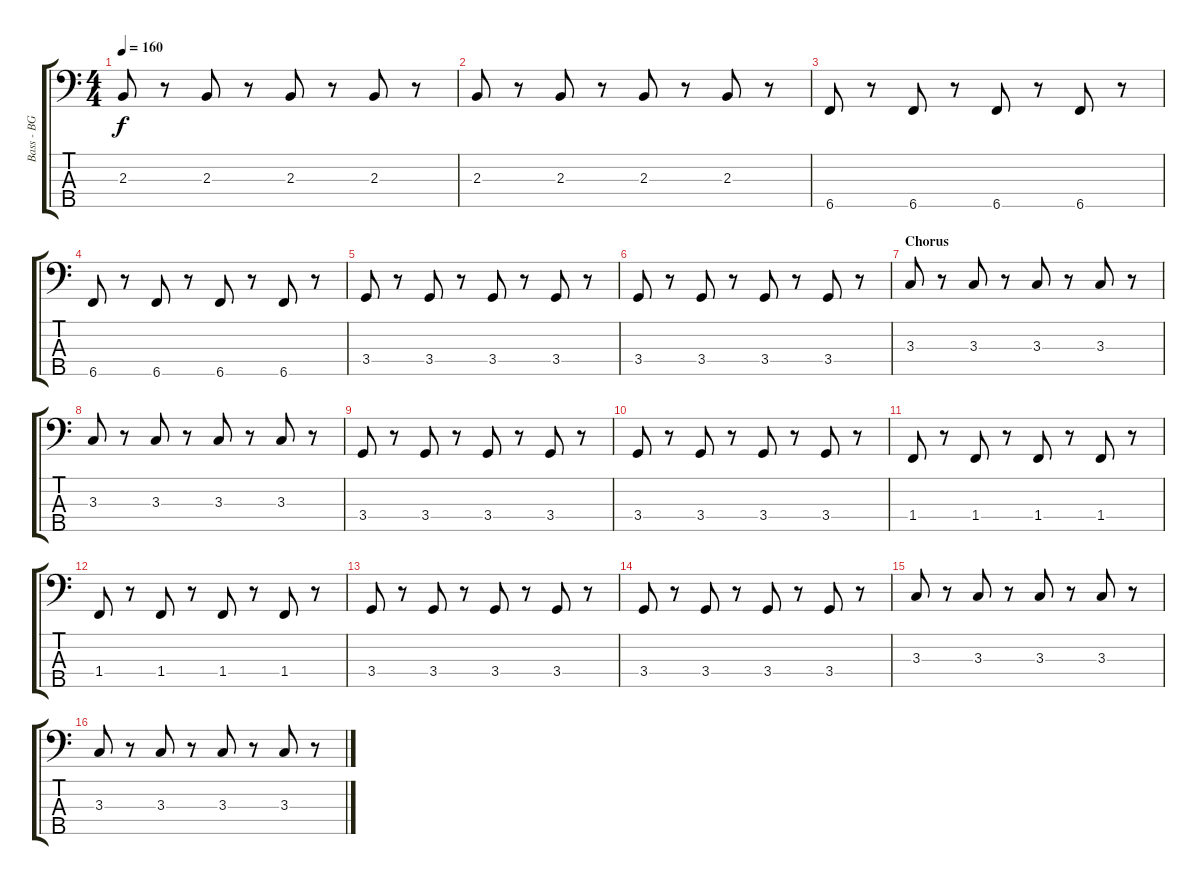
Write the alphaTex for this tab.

\track ("Bass - BG" "Bass - BG") {instrument acousticguitarnylon}
\staff {score tabs}
\tuning (G2 D2 A1 E1 B0) {hide}
\ts (4 4)
\tempo 160
\clef f4
\ks c
2.3.8{dy f} r.8 2.3.8 r.8 2.3.8 r.8 2.3.8 r.8 |
2.3.8 r.8 2.3.8 r.8 2.3.8 r.8 2.3.8 r.8 |
6.5.8 r.8 6.5.8 r.8 6.5.8 r.8 6.5.8 r.8 |
6.5.8 r.8 6.5.8 r.8 6.5.8 r.8 6.5.8 r.8 |
3.4.8 r.8 3.4.8 r.8 3.4.8 r.8 3.4.8 r.8 |
3.4.8 r.8 3.4.8 r.8 3.4.8 r.8 3.4.8 r.8 |
\section ("" "Chorus")
3.3.8 r.8 3.3.8 r.8 3.3.8 r.8 3.3.8 r.8 |
3.3.8 r.8 3.3.8 r.8 3.3.8 r.8 3.3.8 r.8 |
3.4.8 r.8 3.4.8 r.8 3.4.8 r.8 3.4.8 r.8 |
3.4.8 r.8 3.4.8 r.8 3.4.8 r.8 3.4.8 r.8 |
1.4.8 r.8 1.4.8 r.8 1.4.8 r.8 1.4.8 r.8 |
1.4.8 r.8 1.4.8 r.8 1.4.8 r.8 1.4.8 r.8 |
3.4.8 r.8 3.4.8 r.8 3.4.8 r.8 3.4.8 r.8 |
3.4.8 r.8 3.4.8 r.8 3.4.8 r.8 3.4.8 r.8 |
3.3.8 r.8 3.3.8 r.8 3.3.8 r.8 3.3.8 r.8 |
3.3.8 r.8 3.3.8 r.8 3.3.8 r.8 3.3.8 r.8
